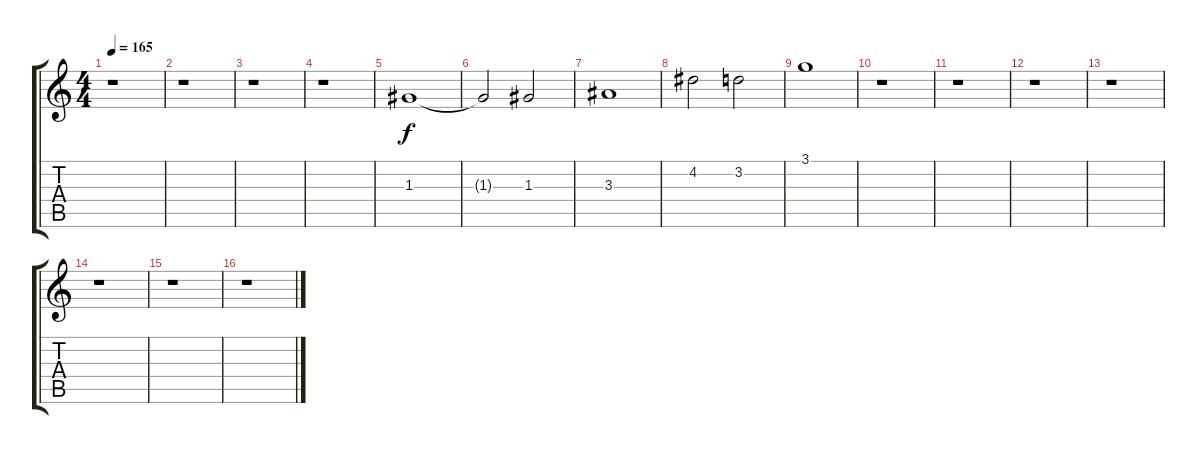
\track "" {instrument overdrivenguitar}
\staff {score tabs}
\tuning (E4 B3 G3 D3 A2 E2) {hide}
\ts (4 4)
\tempo 165
\clef g2
\ks c
r.1{dy f} |
r.1 |
r.1 |
r.1 |
1.3.1 |
1.3{t}.2 1.3.2 |
3.3.1 |
4.2.2 3.2.2 |
3.1.1 |
r.1 |
r.1 |
r.1 |
r.1 |
r.1 |
r.1 |
r.1
